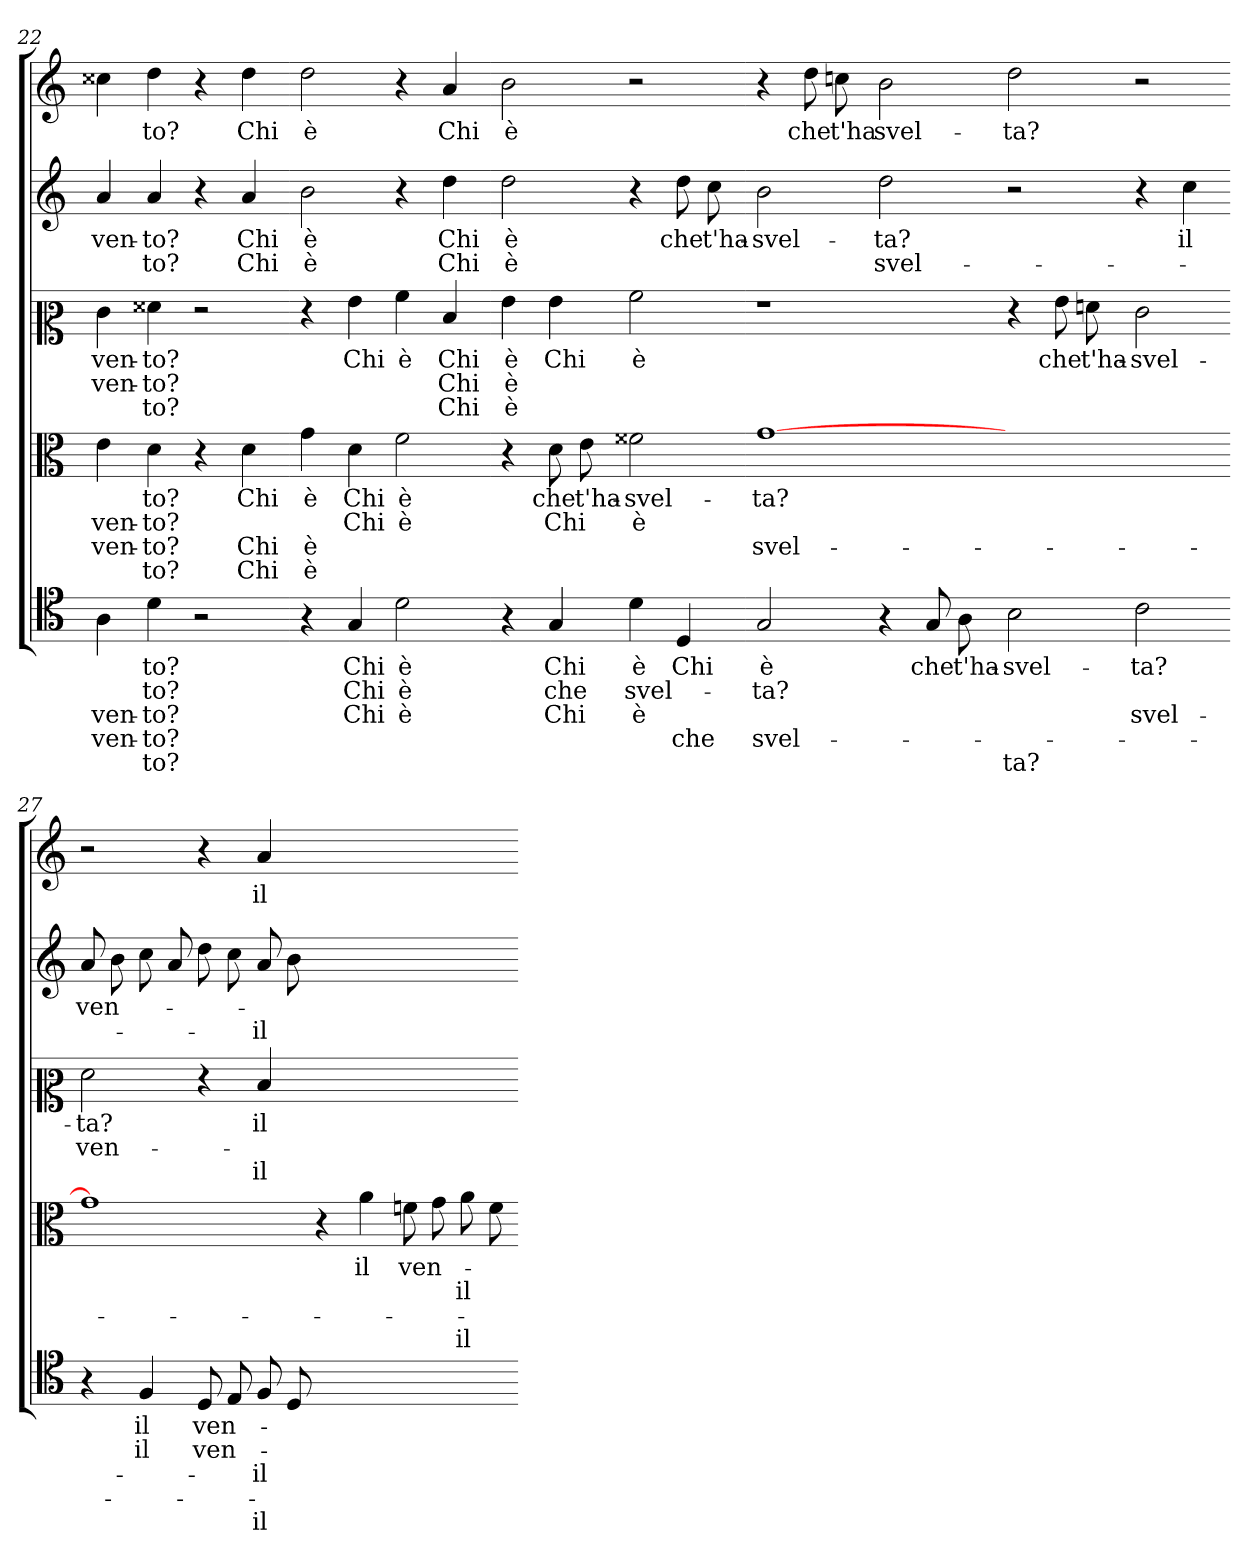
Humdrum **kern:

**kern	**text	**text	**text	**text	**text	**kern	**text	**text	**text	**text	**kern	**text	**text	**text	**kern	**text	**text	**kern	**text
*part5	*part5	*part5	*part5	*part5	*part5	*part4	*part4	*part4	*part4	*part4	*part3	*part3	*part3	*part3	*part2	*part2	*part2	*part1	*part1
*staff5	*staff5	*staff5	*staff5	*staff5	*staff5	*staff4	*staff4	*staff4	*staff4	*staff4	*staff3	*staff3	*staff3	*staff3	*staff2	*staff2	*staff2	*staff1	*staff1
*clefC4	*	*	*	*	*	*clefC3	*	*	*	*	*clefC2	*	*	*	*clefG2	*	*	*clefG2	*
*k[]	*	*	*	*	*	*k[]	*	*	*	*	*k[]	*	*	*	*k[]	*	*	*k[]	*
=22	=22	=22	=22	=22	=22	=22	=22	=22	=22	=22	=22	=22	=22	=22	=22	=22	=22	=22	=22
4A	.	.	ven-	ven-	.	4e	.	ven-	ven-	.	4e	ven-	ven-	.	4a	ven-	.	4cc##X	.
4d	to?	to?	to?	to?	to?	4d	to?	to?	to?	to?	4f##X	to?	to?	to?	4a	to?	to?	4dd	to?
2r	.	.	.	.	.	4r	.	.	.	.	2r	.	.	.	4r	.	.	4r	.
.	.	.	.	.	.	4d	Chi	.	Chi	Chi	.	.	.	.	4a	Chi	Chi	4dd	Chi
=23-	=23-	=23-	=23-	=23-	=23-	=23-	=23-	=23-	=23-	=23-	=23-	=23-	=23-	=23-	=23-	=23-	=23-	=23-	=23-
4r	.	.	.	.	.	4g	è	.	è	è	4r	.	.	.	2b	è	è	2dd	è
4G	Chi	Chi	Chi	.	.	4d	Chi	Chi	.	.	4g	Chi	.	.	.	.	.	.	.
2d	è	è	è	.	.	2f	è	è	.	.	4a	è	.	.	4r	.	.	4r	.
.	.	.	.	.	.	.	.	.	.	.	4d	Chi	Chi	Chi	4dd	Chi	Chi	4a	Chi
=24-	=24-	=24-	=24-	=24-	=24-	=24-	=24-	=24-	=24-	=24-	=24-	=24-	=24-	=24-	=24-	=24-	=24-	=24-	=24-
4r	.	.	.	.	.	4r	.	.	.	.	4g	è	è	è	2dd	è	è	2b	è
4G	Chi	che	Chi	.	.	8d	che	Chi	.	.	4g	Chi	.	.	.	.	.	.	.
.	.	.	.	.	.	8e	t'ha-	.	.	.	.	.	.	.	.	.	.	.	.
4d	è	svel-	è	.	.	2f##X	svel-	è	.	.	2a	è	.	.	4r	.	.	2r	.
4D	Chi	.	.	che	.	.	.	.	.	.	.	.	.	.	8dd	che	.	.	.
.	.	.	.	.	.	.	.	.	.	.	.	.	.	.	8cc	t'ha-	.	.	.
=25-	=25-	=25-	=25-	=25-	=25-	=25-	=25-	=25-	=25-	=25-	=25-	=25-	=25-	=25-	=25-	=25-	=25-	=25-	=25-
2G	è	ta?	.	svel-	.	[1g	ta?	.	svel-	.	1r	.	.	.	2b	svel-	.	4r	.
.	.	.	.	.	.	.	.	.	.	.	.	.	.	.	.	.	.	8dd	che
.	.	.	.	.	.	.	.	.	.	.	.	.	.	.	.	.	.	8cc	t'ha
4r	.	.	.	.	.	.	.	.	.	.	.	.	.	.	2dd	ta?	svel-	2b	svel-
8G	che	.	.	.	.	.	.	.	.	.	.	.	.	.	.	.	.	.	.
8A	t'ha-	.	.	.	.	.	.	.	.	.	.	.	.	.	.	.	.	.	.
2B	svel-	.	.	.	ta?	1ryy	.	.	.	.	4r	.	.	.	2r	.	.	2dd	ta?
.	.	.	.	.	.	.	.	.	.	.	8g	che	.	.	.	.	.	.	.
.	.	.	.	.	.	.	.	.	.	.	8f	t'ha-	.	.	.	.	.	.	.
2c	ta?	.	svel-	.	.	.	.	.	.	.	2e	svel-	.	.	4r	.	.	2r	.
.	.	.	.	.	.	.	.	.	.	.	.	.	.	.	4cc	il	.	.	.
=27-	=27-	=27-	=27-	=27-	=27-	=27-	=27-	=27-	=27-	=27-	=27-	=27-	=27-	=27-	=27-	=27-	=27-	=27-	=27-
4r	.	.	.	.	.	1g]	.	.	.	.	2f	ta?	ven-	.	8a	ven-	.	2r	.
.	.	.	.	.	.	.	.	.	.	.	.	.	.	.	8b	.	.	.	.
4F	il	il	.	.	.	.	.	.	.	.	.	.	.	.	8cc	.	.	.	.
.	.	.	.	.	.	.	.	.	.	.	.	.	.	.	8a	.	.	.	.
8D	ven-	ven-	.	.	.	.	.	.	.	.	4r	.	.	.	8dd	.	.	4r	.
8E	.	.	.	.	.	.	.	.	.	.	.	.	.	.	8cc	.	.	.	.
8F	.	.	il	.	il	.	.	.	.	.	4d	il	.	il	8a	.	il	4a	il
8D	.	.	.	.	.	.	.	.	.	.	.	.	.	.	8b	.	.	.	.
1ryy	.	.	.	.	.	4r	.	.	.	.	1ryy	.	.	.	1ryy	.	.	1ryy	.
.	.	.	.	.	.	4a	il	.	.	.	.	.	.	.	.	.	.	.	.
.	.	.	.	.	.	8f	ven-	.	.	.	.	.	.	.	.	.	.	.	.
.	.	.	.	.	.	8g	.	.	.	.	.	.	.	.	.	.	.	.	.
.	.	.	.	.	.	8a	.	il	.	il	.	.	.	.	.	.	.	.	.
.	.	.	.	.	.	8f	.	.	.	.	.	.	.	.	.	.	.	.	.
=-	=-	=-	=-	=-	=-	=-	=-	=-	=-	=-	=-	=-	=-	=-	=-	=-	=-	=-	=-
*-	*-	*-	*-	*-	*-	*-	*-	*-	*-	*-	*-	*-	*-	*-	*-	*-	*-	*-	*-
